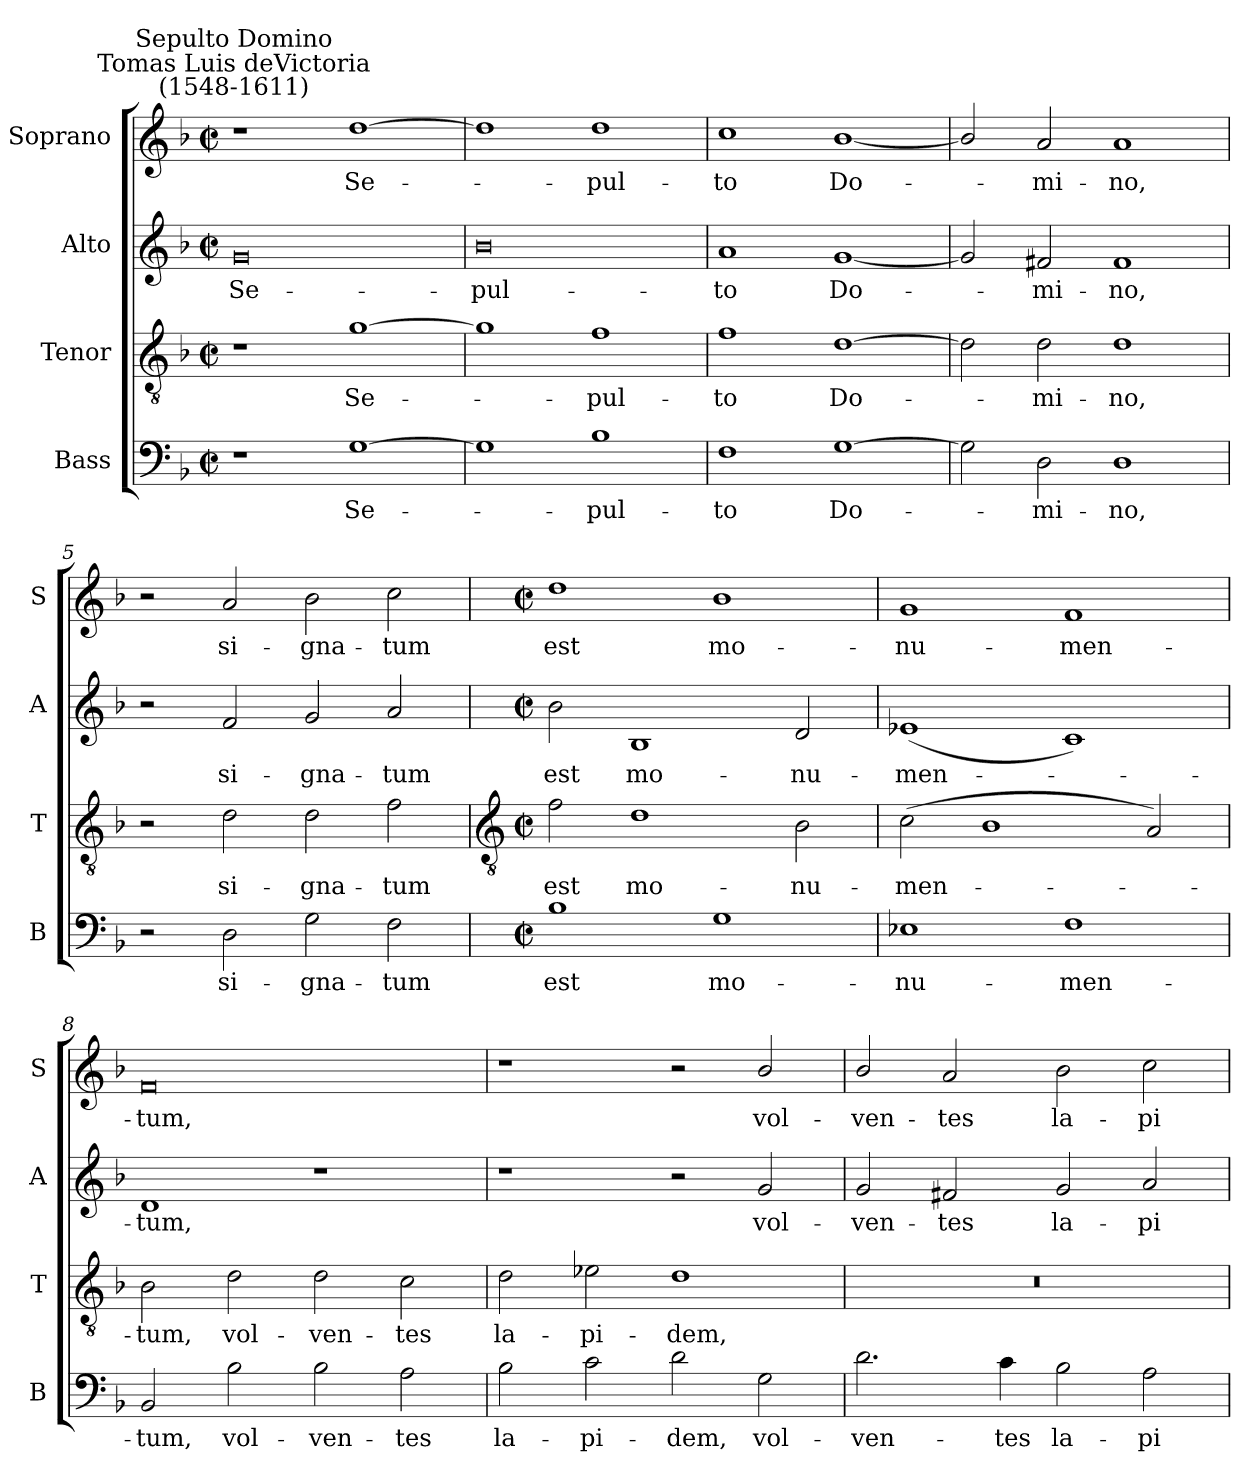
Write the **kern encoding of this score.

**kern	**text	**kern	**text	**kern	**text	**kern	**text
*part4	*part4	*part3	*part3	*part2	*part2	*part1	*part1
*staff4	*staff4	*staff3	*staff3	*staff2	*staff2	*staff1	*staff1
*I"Bass	*	*I"Tenor	*	*I"Alto	*	*I"Soprano	*
*I'B	*	*I'T	*	*I'A	*	*I'S	*
*clefF4	*	*clefGv2	*	*clefG2	*	*clefG2	*
*k[b-]	*	*k[b-]	*	*k[b-]	*	*k[b-]	*
*F:	*	*F:	*	*F:	*	*F:	*
*M4/2	*	*M4/2	*	*M4/2	*	*M4/2	*
*met(c|)	*	*met(c|)	*	*met(c|)	*	*met(c|)	*
=1	=1	=1	=1	=1	=1	=1	=1
!	!	!	!	!	!	!LO:TX:a:cj:t=Tomas Luis deVictoria\n(1548-1611)	!
!	!	!	!	!	!	!LO:TX:a:cj:t=Sepulto Domino	!
!	!	!	!	!	!LO:LY:b	!	!
1r	.	1r	.	0g	Se-	1r	.
!	!LO:LY:b	!	!LO:LY:b	!	!	!	!LO:LY:b
[1G	Se-	[1g	Se-	.	.	[1dd	Se-
=2	=2	=2	=2	=2	=2	=2	=2
!	!	!	!	!	!LO:LY:b	!	!
1G]	.	1g]	.	0b-	-pul-	1dd]	.
!	!LO:LY:b	!	!LO:LY:b	!	!	!	!LO:LY:b
1B-	pul-	1f	pul-	.	.	1dd	pul-
=3	=3	=3	=3	=3	=3	=3	=3
!	!LO:LY:b	!	!LO:LY:b	!	!LO:LY:b	!	!LO:LY:b
1F	-to	1f	-to	1a	-to	1cc	-to
!	!LO:LY:b	!	!LO:LY:b	!	!LO:LY:b	!	!LO:LY:b
[1G	Do-	[1d	Do-	[1g	Do-	[1b-/	Do-
=4	=4	=4	=4	=4	=4	=4	=4
2G]	.	2d]	.	2g]	.	2b-/]	.
!	!LO:LY:b	!	!LO:LY:b	!	!LO:LY:b	!	!LO:LY:b
2D	mi-	2d	mi-	2f#X	mi-	2a	mi-
!	!LO:LY:b	!	!LO:LY:b	!	!LO:LY:b	!	!LO:LY:b
1D	-no,	1d	-no,	1f#	-no,	1a	-no,
=5	=5	=5	=5	=5	=5	=5	=5
2r	.	2r	.	2r	.	2r	.
!	!LO:LY:b	!	!LO:LY:b	!	!LO:LY:b	!	!LO:LY:b
2D	si-	2d	si-	2f	si-	2a	si-
!	!LO:LY:b	!	!LO:LY:b	!	!LO:LY:b	!	!LO:LY:b
2G	-gna-	2d	-gna-	2g	-gna-	2b-	-gna-
!	!LO:LY:b	!	!LO:LY:b	!	!LO:LY:b	!	!LO:LY:b
2F	-tum	2f	-tum	2a	-tum	2cc	-tum
!!LO:LB:g=z
=6	=6	=6	=6	=6	=6	=6	=6
*	*	*clefGv2	*	*	*	*	*
*M4/2	*	*M4/2	*	*M4/2	*	*M4/2	*
*met(c|)	*	*met(c|)	*	*met(c|)	*	*met(c|)	*
!	!LO:LY:b	!	!LO:LY:b	!	!LO:LY:b	!	!LO:LY:b
1B-	est	2f	est	2b-	est	1dd	est
!	!	!	!LO:LY:b	!	!LO:LY:b	!	!
.	.	1d	mo-	1B-	mo-	.	.
!	!LO:LY:b	!	!	!	!	!	!LO:LY:b
1G	mo-	.	.	.	.	1b-	mo-
!	!	!	!LO:LY:b	!	!LO:LY:b	!	!
.	.	2B-	-nu-	2d	-nu-	.	.
=7	=7	=7	=7	=7	=7	=7	=7
!	!LO:LY:b	!	!LO:LY:b	!	!LO:LY:b	!	!LO:LY:b
1E-X	-nu-	(>2c	-men-	(<1e-X	-men-	1g	-nu-
.	.	1B-	.	.	.	.	.
!	!LO:LY:b	!	!	!	!	!	!LO:LY:b
1F	-men-	.	.	1c)	.	1f	-men-
.	.	2A)	.	.	.	.	.
=8	=8	=8	=8	=8	=8	=8	=8
!	!LO:LY:b	!	!LO:LY:b	!	!LO:LY:b	!	!LO:LY:b
2BB-	-tum,	2B-	tum,	1d	tum,	0f	-tum,
!	!LO:LY:b	!	!LO:LY:b	!	!	!	!
2B-	vol-	2d	vol-	.	.	.	.
!	!LO:LY:b	!	!LO:LY:b	!	!	!	!
2B-	-ven-	2d	-ven-	1r	.	.	.
!	!LO:LY:b	!	!LO:LY:b	!	!	!	!
2A	-tes	2c	-tes	.	.	.	.
=9	=9	=9	=9	=9	=9	=9	=9
!	!LO:LY:b	!	!LO:LY:b	!	!	!	!
2B-	la-	2d	la-	1r	.	1r	.
!	!LO:LY:b	!	!LO:LY:b	!	!	!	!
2c	-pi-	2e-X	-pi-	.	.	.	.
!	!LO:LY:b	!	!LO:LY:b	!	!	!	!
2d	-dem,	1d	-dem,	2r	.	2r	.
!	!LO:LY:b	!	!	!	!LO:LY:b	!	!LO:LY:b
2G	vol-	.	.	2g	vol-	2b-/	vol-
=10	=10	=10	=10	=10	=10	=10	=10
!	!LO:LY:b	!	!	!	!LO:LY:b	!	!LO:LY:b
2.d	-ven-	0r	.	2g	-ven-	2b-/	-ven-
!	!	!	!	!	!LO:LY:b	!	!LO:LY:b
.	.	.	.	2f#X	-tes	2a	-tes
!	!LO:LY:b	!	!	!	!	!	!
4c	-tes	.	.	.	.	.	.
!	!LO:LY:b	!	!	!	!LO:LY:b	!	!LO:LY:b
2B-	la-	.	.	2g	la-	2b-	la-
!	!LO:LY:b	!	!	!	!LO:LY:b	!	!LO:LY:b
2A	-pi-	.	.	2a	-pi-	2cc	-pi-
=	=	=	=	=	=	=	=
*-	*-	*-	*-	*-	*-	*-	*-
